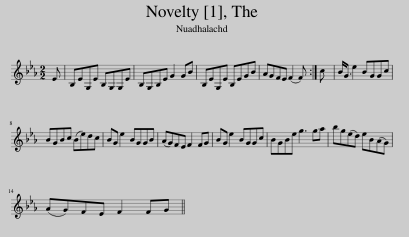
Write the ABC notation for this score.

X:1
L:1/8
M:2/2
I:linebreak $
K:Eb
V:1 treble
V:1
 E | B,EG,E B,G,G,E | B,G,B,E G2 GB | B,EG,E B,EGB | AGFE (F2 F) :| %5
 c | B<G e2 BGGc |$ BGBc (Be)dc | BG e2 BGGB | (AG)FE F2 FG | %10
 BG e2 BGGc | BGBe g3 ga | bg(ed) eB(AG) |$ (AG)FE F2 FG || %14
